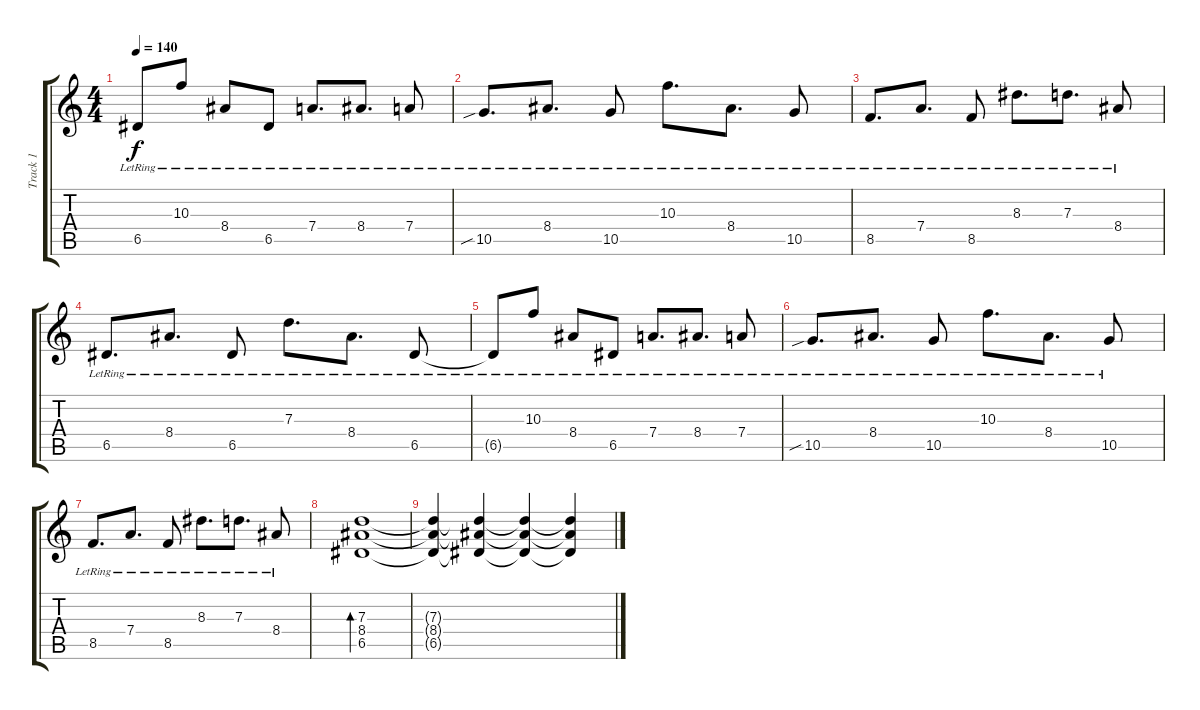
\track ("Track 1" "Track 1") {instrument acousticguitarsteel}
\staff {score tabs}
\tuning (E4 B3 G3 D3 A2 D2) {hide}
\ts (4 4)
\tempo 140
\clef g2
\ks c
6.5{lr t}.8{dy f} 10.3{lr}.8 8.4{lr}.8 6.5{lr}.8 7.4{lr}.8{d} 8.4{lr}.8{d} 7.4{lr}.8 |
10.5{sib lr}.8{d} 8.4{lr}.8{d} 10.5{lr}.8 10.3{lr}.8{d} 8.4{lr}.8{d} 10.5{lr}.8 |
8.5{lr}.8{d} 7.4{lr}.8{d} 8.5{lr}.8 8.3{lr}.8{d} 7.3{lr}.8{d} 8.4{lr}.8 |
6.5{lr}.8{d} 8.4{lr}.8{d} 6.5{lr}.8 7.3{lr}.8{d} 8.4{lr}.8{d} 6.5{lr}.8 |
6.5{lr t}.8 10.3{lr}.8 8.4{lr}.8 6.5{lr}.8 7.4{lr}.8{d} 8.4{lr}.8{d} 7.4{lr}.8 |
10.5{sib lr}.8{d} 8.4{lr}.8{d} 10.5{lr}.8 10.3{lr}.8{d} 8.4{lr}.8{d} 10.5{lr}.8 |
8.5{lr}.8{d} 7.4{lr}.8{d} 8.5{lr}.8 8.3{lr}.8{d} 7.3{lr}.8{d} 8.4{lr}.8 |
(7.3 8.4 6.5).1{bd 480} |
(7.3{t} 8.4{t} 6.5{t}).4 (7.3{t} 8.4{t} 6.5{t}).4 (7.3{t} 8.4{t} 6.5{t}).4 (7.3{t} 8.4{t} 6.5{t}).4
